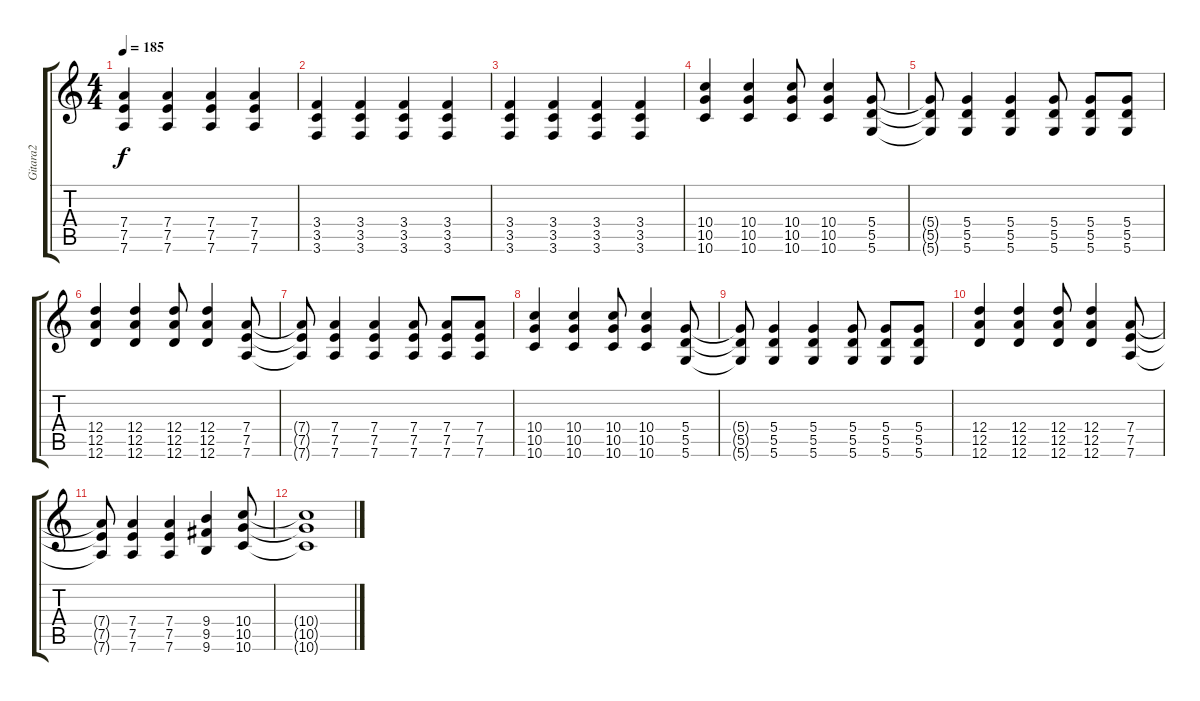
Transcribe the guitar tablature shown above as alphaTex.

\track ("Gitara2" "Gitara2") {instrument overdrivenguitar}
\staff {score tabs}
\tuning (E4 B3 G3 D3 A2 D2) {hide}
\ts (4 4)
\tempo 185
\clef g2
\ks c
(7.4 7.5 7.6).4{dy f} (7.4 7.5 7.6).4 (7.4 7.5 7.6).4 (7.4 7.5 7.6).4 |
(3.4 3.5 3.6).4 (3.4 3.5 3.6).4 (3.4 3.5 3.6).4 (3.4 3.5 3.6).4 |
(3.4 3.5 3.6).4 (3.4 3.5 3.6).4 (3.4 3.5 3.6).4 (3.4 3.5 3.6).4 |
(10.4 10.5 10.6).4 (10.4 10.5 10.6).4 (10.4 10.5 10.6).8 (10.4 10.5 10.6).4 (5.4 5.5 5.6).8 |
(5.4{t} 5.5{t} 5.6{t}).8 (5.4 5.5 5.6).4 (5.4 5.5 5.6).4 (5.4 5.5 5.6).8 (5.4 5.5 5.6).8 (5.4 5.5 5.6).8 |
(12.4 12.5 12.6).4 (12.4 12.5 12.6).4 (12.4 12.5 12.6).8 (12.4 12.5 12.6).4 (7.4 7.5 7.6).8 |
(7.4{t} 7.5{t} 7.6{t}).8 (7.4 7.5 7.6).4 (7.4 7.5 7.6).4 (7.4 7.5 7.6).8 (7.4 7.5 7.6).8 (7.4 7.5 7.6).8 |
(10.4 10.5 10.6).4 (10.4 10.5 10.6).4 (10.4 10.5 10.6).8 (10.4 10.5 10.6).4 (5.4 5.5 5.6).8 |
(5.4{t} 5.5{t} 5.6{t}).8 (5.4 5.5 5.6).4 (5.4 5.5 5.6).4 (5.4 5.5 5.6).8 (5.4 5.5 5.6).8 (5.4 5.5 5.6).8 |
(12.4 12.5 12.6).4 (12.4 12.5 12.6).4 (12.4 12.5 12.6).8 (12.4 12.5 12.6).4 (7.4 7.5 7.6).8 |
(7.4{t} 7.5{t} 7.6{t}).8 (7.4 7.5 7.6).4 (7.4 7.5 7.6).4 (9.4 9.5 9.6).4 (10.4 10.5 10.6).8 |
(10.4{t} 10.5{t} 10.6{t}).1
